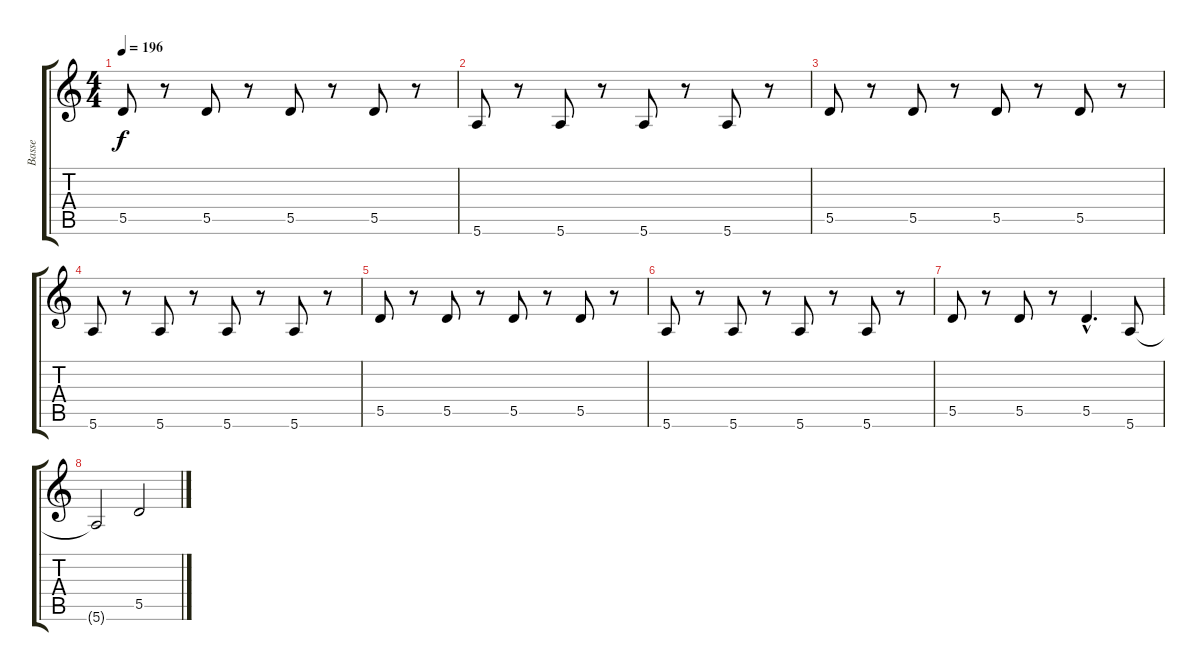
\track ("Basse" "Basse") {instrument electricbassfinger}
\staff {score tabs}
\tuning (E4 B3 G3 D3 A2 E2) {hide}
\ts (4 4)
\tempo 196
\clef g2
\ks c
5.5.8{dy f} r.8 5.5.8 r.8 5.5.8 r.8 5.5.8 r.8 |
5.6.8 r.8 5.6.8 r.8 5.6.8 r.8 5.6.8 r.8 |
5.5.8 r.8 5.5.8 r.8 5.5.8 r.8 5.5.8 r.8 |
5.6.8 r.8 5.6.8 r.8 5.6.8 r.8 5.6.8 r.8 |
5.5.8 r.8 5.5.8 r.8 5.5.8 r.8 5.5.8 r.8 |
5.6.8 r.8 5.6.8 r.8 5.6.8 r.8 5.6.8 r.8 |
5.5.8 r.8 5.5.8 r.8 5.5{hac}.4{d} 5.6.8 |
5.6{t}.2 5.5.2
